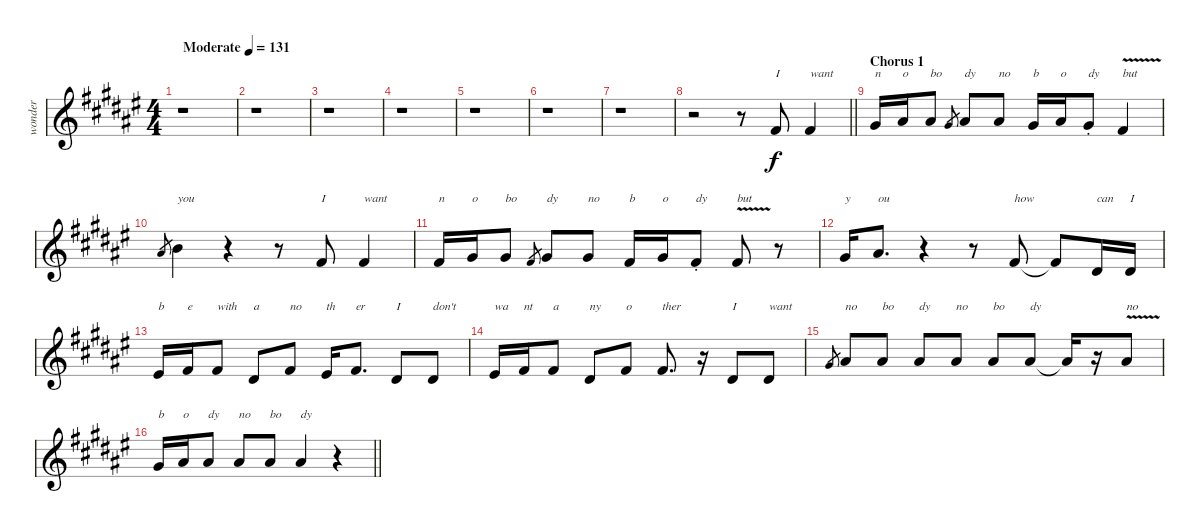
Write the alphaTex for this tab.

\track ("wonder" "wonder") {instrument lead2sawtooth}
\staff {score}
\tuning (E4 B3 G3 D3 A2 E2) {hide}
\ts (4 4)
\tempo (131 "Moderate")
\clef g2
\ks f#
r.1{dy f instrument lead2sawtooth} |
r.1 |
r.1 |
r.1 |
r.1 |
r.1 |
r.1 |
\barLineRight lightlight
r.2 r.8 2.1.8{txt "I"} 2.1.4{txt "want"} |
\section ("" "Chorus 1")
4.1.16{txt "n"} 6.1.16{txt "o"} 6.1.8{txt "bo"} 4.1.8{gr} 6.1.8{txt "dy"} 6.1.8{txt "no"} 4.1.16{txt "b"} 6.1.16{txt "o"} 4.1{st}.8{txt "dy"} 2.1{v}.4{txt "but"} |
6.1.8{gr} 7.1.4{txt "you"} r.4 r.8 2.1.8{txt "I"} 2.1.4{txt "want"} |
2.1.16{txt "n"} 4.1.16{txt "o"} 4.1.8{txt "bo"} 2.1.8{gr} 4.1.8{txt "dy"} 4.1.8{txt "no"} 2.1.16{txt "b"} 4.1.16{txt "o"} 2.1{st}.8{txt "dy"} 2.1{v}.8{txt "but"} r.8 |
4.1.16{txt "y"} 6.1.8{d txt "ou"} r.4 r.8 2.1.8{txt "how"} 2.1{t}.8 4.2.16{txt "can"} 4.2.16{txt "I"} |
1.1.16{txt "b"} 2.1.16{txt "e"} 2.1.8{txt "with"} 4.2.8{txt "a"} 2.1.8{txt "no"} 1.1.16{txt "th"} 2.1.8{d txt "er"} 4.2.8{txt "I"} 4.2.8{txt "don't"} |
1.1.16{txt "wa"} 2.1.16{txt "nt"} 2.1.8{txt "a"} 4.2.8{txt "ny"} 2.1.8{txt "o"} 2.1.8{d txt "ther"} r.16 4.2.8{txt "I"} 4.2.8{txt "want"} |
4.1.8{gr} 6.1.8{txt "no"} 6.1.8{txt "bo"} 6.1.8{txt "dy"} 6.1.8{txt "no"} 6.1.8{txt "bo"} 6.1.8{txt "dy"} 6.1{t}.16 r.16 6.1{v}.8{txt "no"} |
\barLineRight lightlight
4.1.16{txt "b"} 6.1.16{txt "o"} 6.1.8{txt "dy"} 6.1.8{txt "no"} 6.1.8{txt "bo"} 6.1.4{txt "dy"} r.4
